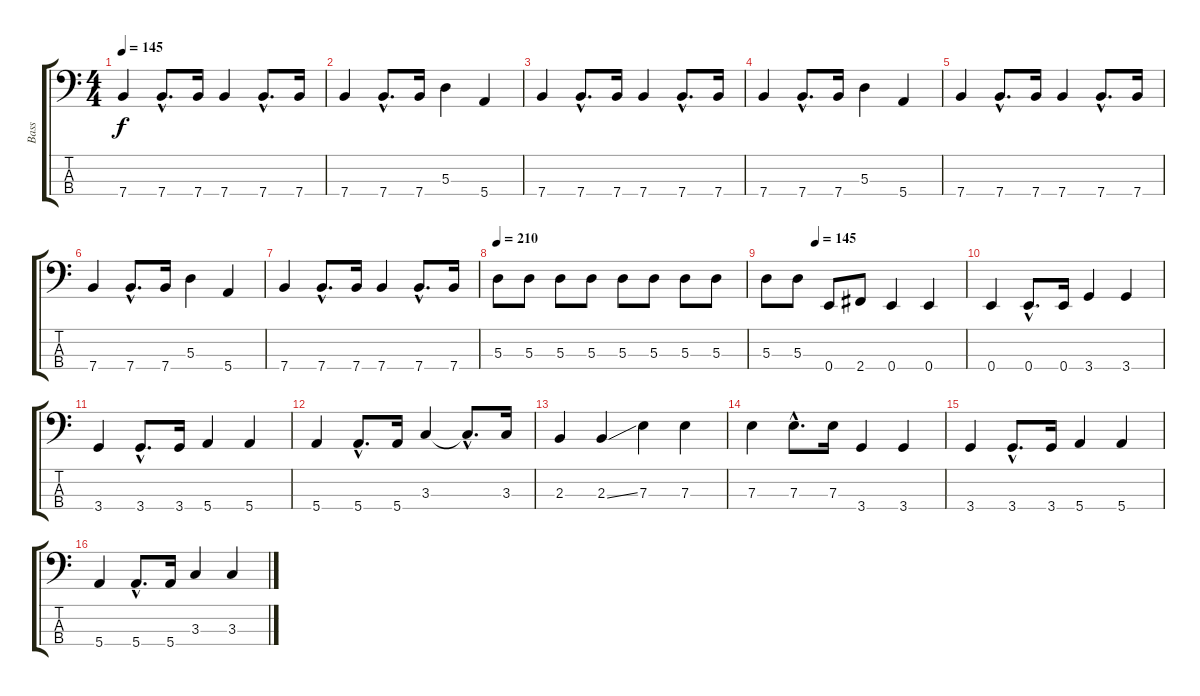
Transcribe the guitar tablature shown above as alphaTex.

\track ("Bass" "Bass") {instrument electricbasspick}
\staff {score tabs}
\tuning (G2 D2 A1 E1) {hide}
\ts (4 4)
\tempo 145
\clef f4
\ks c
7.4.4{dy f} 7.4{hac}.8{d} 7.4.16 7.4.4 7.4{hac}.8{d} 7.4.16 |
7.4.4 7.4{hac}.8{d} 7.4.16 5.3.4 5.4.4 |
7.4.4 7.4{hac}.8{d} 7.4.16 7.4.4 7.4{hac}.8{d} 7.4.16 |
7.4.4 7.4{hac}.8{d} 7.4.16 5.3.4 5.4.4 |
7.4.4 7.4{hac}.8{d} 7.4.16 7.4.4 7.4{hac}.8{d} 7.4.16 |
7.4.4 7.4{hac}.8{d} 7.4.16 5.3.4 5.4.4 |
7.4.4 7.4{hac}.8{d} 7.4.16 7.4.4 7.4{hac}.8{d} 7.4.16 |
\tempo 210
5.3.8 5.3.8 5.3.8 5.3.8 5.3.8 5.3.8 5.3.8 5.3.8 |
\tempo (145 0.25)
5.3.8 5.3.8 0.4.8 2.4.8 0.4.4 0.4.4 |
0.4.4 0.4{hac}.8{d} 0.4.16 3.4.4 3.4.4 |
3.4.4 3.4{hac}.8{d} 3.4.16 5.4.4 5.4.4 |
5.4.4 5.4{hac}.8{d} 5.4.16 3.3.4 3.3{hac t}.8{d} 3.3.16 |
2.3.4 2.3{ss}.4 7.3.4 7.3.4 |
7.3.4 7.3{hac}.8{d} 7.3.16 3.4.4 3.4.4 |
3.4.4 3.4{hac}.8{d} 3.4.16 5.4.4 5.4.4 |
5.4.4 5.4{hac}.8{d} 5.4.16 3.3.4 3.3.4
